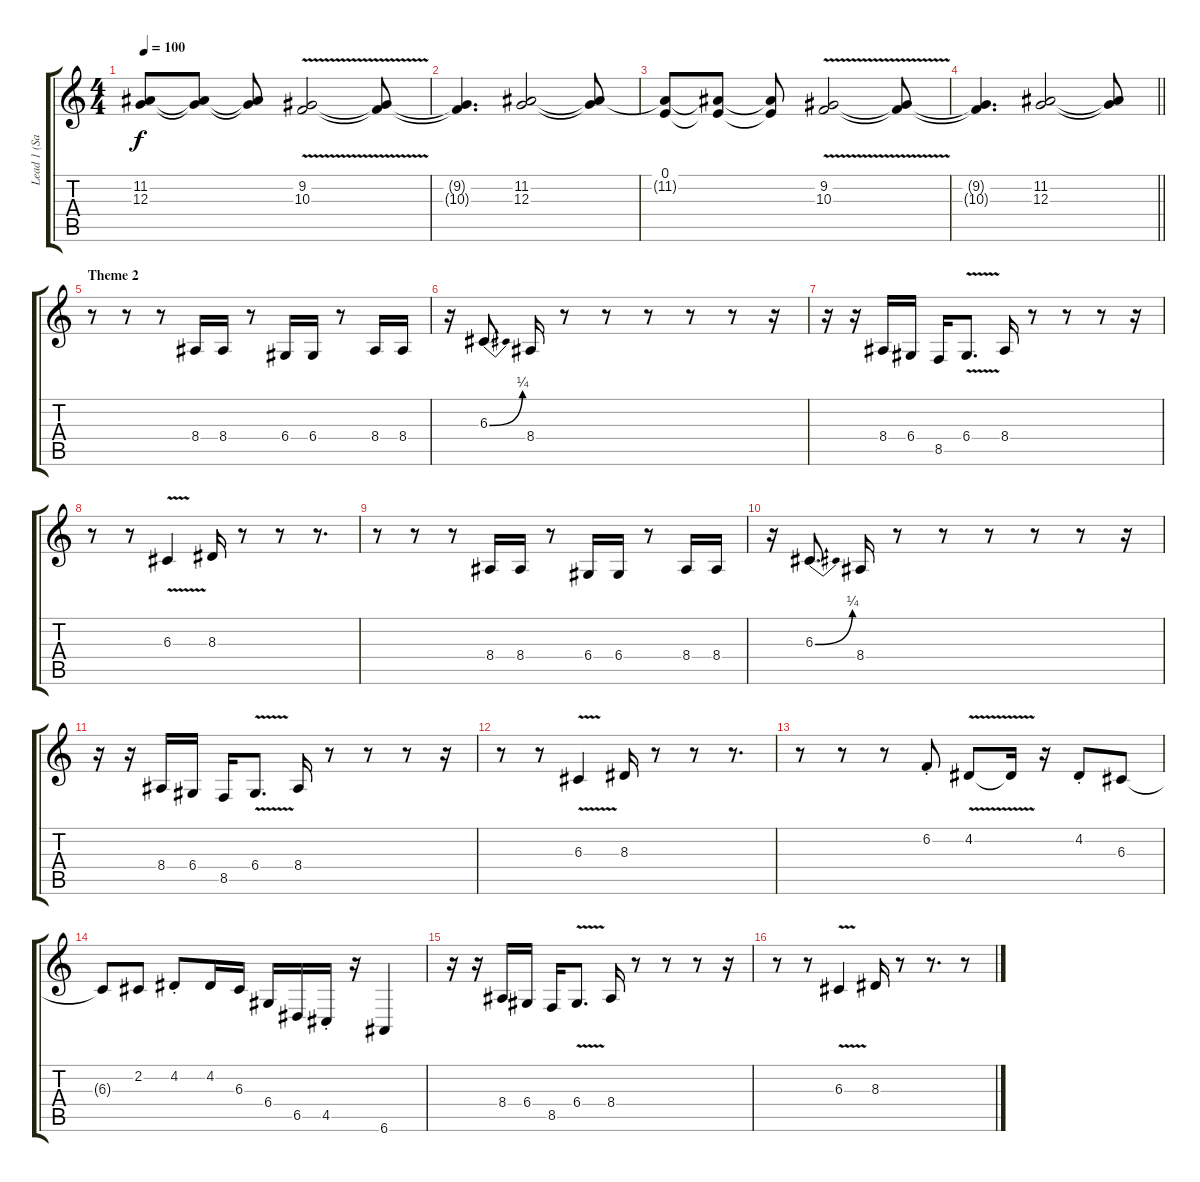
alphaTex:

\track ("Lead 1 (Saxophone)" "Lead 1 (Sa") {instrument tenorsax}
\staff {score tabs}
\tuning (E4 B3 G3 D3 A2 E2) {hide}
\ts (4 4)
\tempo 100
\clef g2
\ks c
(11.2{t} 12.3{t}).8{dy f} (11.2{t} 12.3{t}).8 (11.2{t} 12.3{t}).8 (9.2{v} 10.3{v}).2 (9.2{t} 10.3{t}).8 |
(9.2{t} 10.3{t}).4{d} (11.2 12.3).2 (11.2{t} 12.3{t}).8 |
(0.1 11.2{t}).8 (0.1{t} 11.2{t}).8 (0.1{t} 11.2{t}).8 (9.2{v} 10.3{v}).2 (9.2{t} 10.3{t}).8 |
\barLineRight lightlight
(9.2{t} 10.3{t}).4{d} (11.2 12.3).2 (11.2{t} 12.3{t}).8 |
\section ("" "Theme 2")
r.8 r.8 r.8 8.4.16 8.4.16 r.8 6.4.16 6.4.16 r.8 8.4.16 8.4.16 |
r.16 6.3{be (bend 0 0 60 1)}.8{d} 8.4.16 r.8 r.8 r.8 r.8 r.8 r.16 |
r.16 r.16 8.4.16 6.4.16 8.5.16 6.4{v}.8{d} 8.4.16 r.8 r.8 r.8 r.16 |
r.8 r.8 6.3{v}.4 8.3.16 r.8 r.8 r.8{d} |
r.8 r.8 r.8 8.4.16 8.4.16 r.8 6.4.16 6.4.16 r.8 8.4.16 8.4.16 |
r.16 6.3{be (bend 0 0 60 1)}.8{d} 8.4.16 r.8 r.8 r.8 r.8 r.8 r.16 |
r.16 r.16 8.4.16 6.4.16 8.5.16 6.4{v}.8{d} 8.4.16 r.8 r.8 r.8 r.16 |
r.8 r.8 6.3{v}.4 8.3.16 r.8 r.8 r.8{d} |
r.8 r.8 r.8 6.2{st}.8 4.2{v}.8 4.2{t}.16 r.16 4.2{st}.8 6.3.8 |
6.3{t}.8 2.2.8 4.2{st}.8 4.2.16 6.3.16 6.4.16 6.5.16 4.5{st}.16 r.16 6.6.4 |
r.16 r.16 8.4.16 6.4.16 8.5.16 6.4{v}.8{d} 8.4.16 r.8 r.8 r.8 r.16 |
r.8 r.8 6.3{v}.4 8.3.16 r.8 r.8{d} r.8
